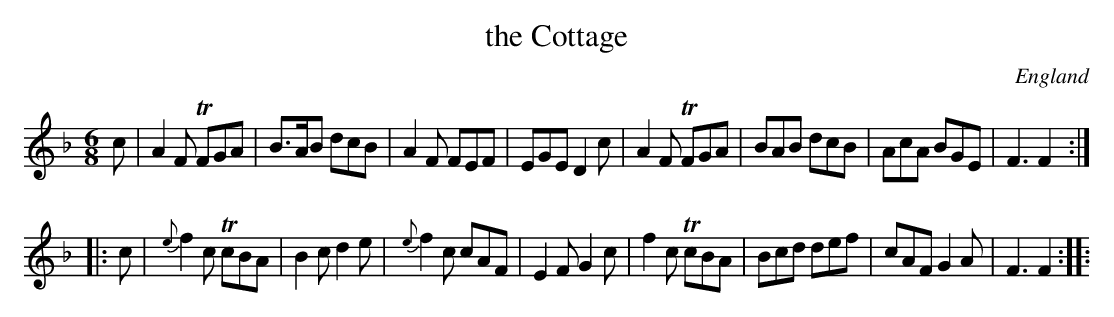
X:1
T:the Cottage
L:1/8
M:6/8
O:England
K:F major
c |\
A2F TFGA | B>AB dcB | A2F FEF | EGE D2c | \
A2F TFGA | BAB dcB | AcA BGE | F3 F2 ::
c |\
{e}f2c TcBA | B2c d2e | {e}f2c cAF | E2F G2c | \
f2c TcBA | Bcd def | cAF G2A | F3 F2 ::
